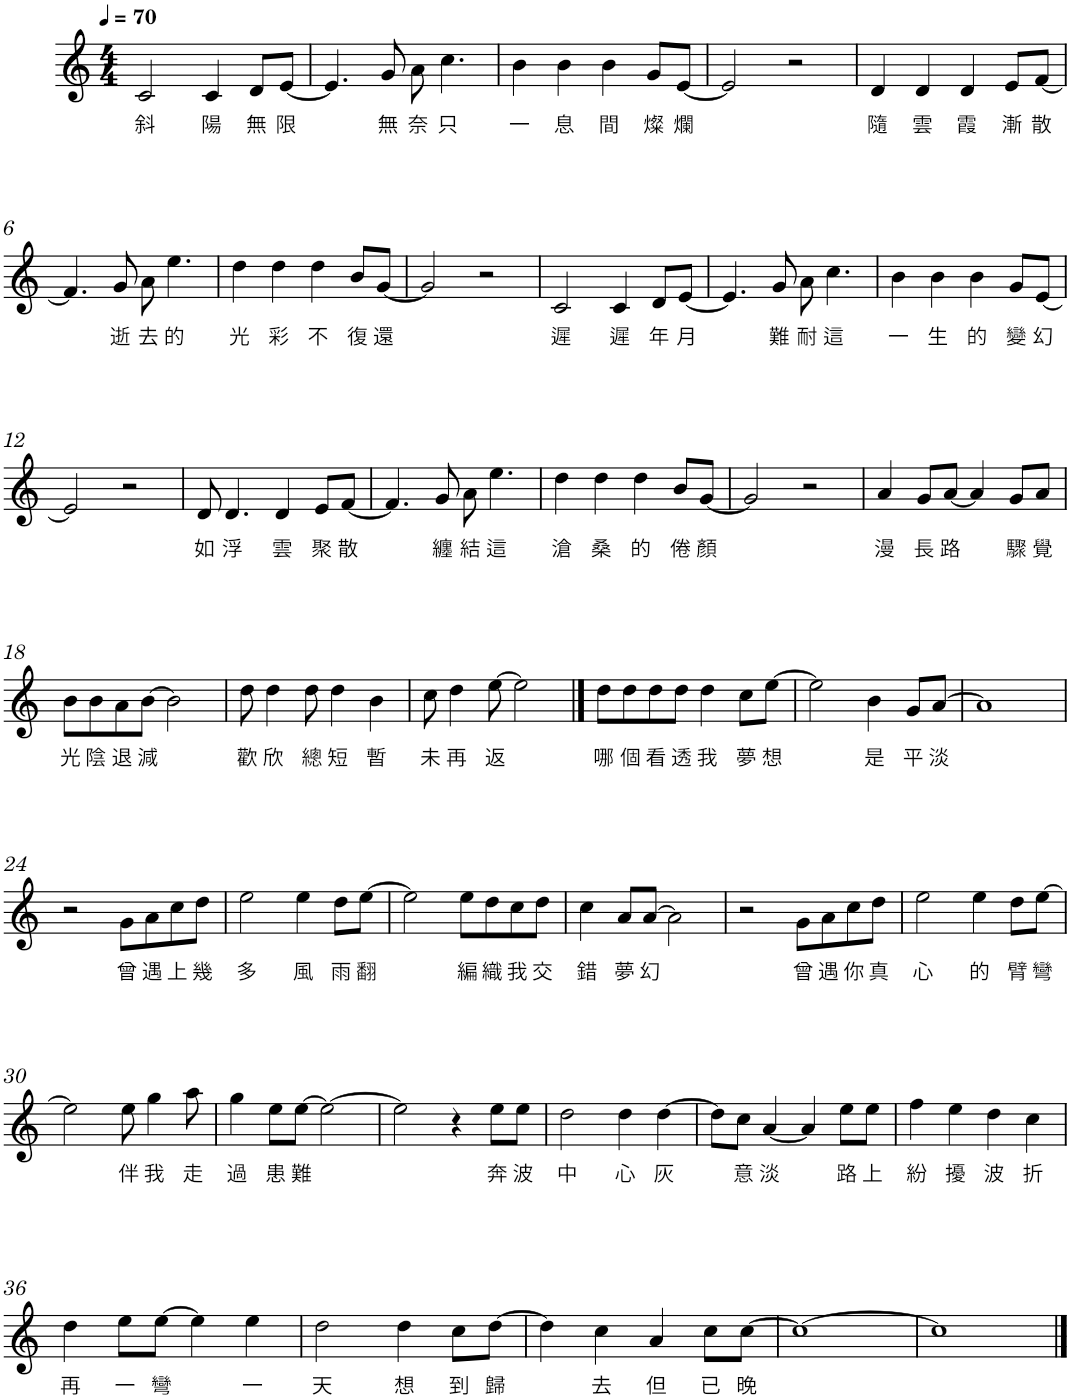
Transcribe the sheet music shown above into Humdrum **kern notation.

**kern	**text
*part1	*part1
*staff1	*staff1
*I"Piano	*
*I'Pno	*
*clefG2	*
*k[]	*
*M4/4	*
*MM70	*
=1	=1
!	!LO:LY:b
2c/	斜
!	!LO:LY:b
4c/	陽
!	!LO:LY:b
8d/L	無
!	!LO:LY:b
[8e/J	限
=2	=2
4.e/]	.
!	!LO:LY:b
8g/	無
!	!LO:LY:b
8a\	奈
!	!LO:LY:b
4.cc\	只
=3	=3
!	!LO:LY:b
4b\	一
!	!LO:LY:b
4b\	息
!	!LO:LY:b
4b\	間
!	!LO:LY:b
8g/L	燦
!	!LO:LY:b
[8e/J	爛
=4	=4
2e/]	.
2r	.
=5	=5
!	!LO:LY:b
4d/	隨
!	!LO:LY:b
4d/	雲
!	!LO:LY:b
4d/	霞
!	!LO:LY:b
8e/L	漸
!	!LO:LY:b
[8f/J	散
!!LO:LB:g=z
=6	=6
4.f/]	.
!	!LO:LY:b
8g/	逝
!	!LO:LY:b
8a\	去
!	!LO:LY:b
4.ee\	的
=7	=7
!	!LO:LY:b
4dd\	光
!	!LO:LY:b
4dd\	彩
!	!LO:LY:b
4dd\	不
!	!LO:LY:b
8b/L	復
!	!LO:LY:b
[8g/J	還
=8	=8
2g/]	.
2r	.
=9	=9
!	!LO:LY:b
2c/	遲
!	!LO:LY:b
4c/	遲
!	!LO:LY:b
8d/L	年
!	!LO:LY:b
[8e/J	月
=10	=10
4.e/]	.
!	!LO:LY:b
8g/	難
!	!LO:LY:b
8a\	耐
!	!LO:LY:b
4.cc\	這
=11	=11
!	!LO:LY:b
4b\	一
!	!LO:LY:b
4b\	生
!	!LO:LY:b
4b\	的
!	!LO:LY:b
8g/L	變
!	!LO:LY:b
[8e/J	幻
!!LO:LB:g=z
=12	=12
2e/]	.
2r	.
=13	=13
!	!LO:LY:b
8d/	如
!	!LO:LY:b
4.d/	浮
!	!LO:LY:b
4d/	雲
!	!LO:LY:b
8e/L	聚
!	!LO:LY:b
[8f/J	散
=14	=14
4.f/]	.
!	!LO:LY:b
8g/	纏
!	!LO:LY:b
8a\	結
!	!LO:LY:b
4.ee\	這
=15	=15
!	!LO:LY:b
4dd\	滄
!	!LO:LY:b
4dd\	桑
!	!LO:LY:b
4dd\	的
!	!LO:LY:b
8b/L	倦
!	!LO:LY:b
[8g/J	顏
=16	=16
2g/]	.
2r	.
=17	=17
!	!LO:LY:b
4a/	漫
!	!LO:LY:b
8g/L	長
!	!LO:LY:b
[8a/J	路
4a/]	.
!	!LO:LY:b
8g/L	驟
!	!LO:LY:b
8a/J	覺
!!LO:LB:g=z
=18	=18
!	!LO:LY:b
8b\L	光
!	!LO:LY:b
8b\	陰
!	!LO:LY:b
8a\	退
!	!LO:LY:b
[8b\J	減
2b\]	.
=19	=19
!	!LO:LY:b
8dd\	歡
!	!LO:LY:b
4dd\	欣
!	!LO:LY:b
8dd\	總
!	!LO:LY:b
4dd\	短
!	!LO:LY:b
4b\	暫
=20	=20
!	!LO:LY:b
8cc\	未
!	!LO:LY:b
4dd\	再
!	!LO:LY:b
[8ee\	返
2ee\]	.
==21	==21
!	!LO:LY:b
8dd\L	哪
!	!LO:LY:b
8dd\	個
!	!LO:LY:b
8dd\	看
!	!LO:LY:b
8dd\J	透
!	!LO:LY:b
4dd\	我
!	!LO:LY:b
8cc\L	夢
!	!LO:LY:b
[8ee\J	想
=22	=22
2ee\]	.
!	!LO:LY:b
4b\	是
!	!LO:LY:b
8g/L	平
!	!LO:LY:b
[8a/J	淡
=23	=23
1a]	.
!!LO:LB:g=z
=24	=24
2r	.
!	!LO:LY:b
8g\L	曾
!	!LO:LY:b
8a\	遇
!	!LO:LY:b
8cc\	上
!	!LO:LY:b
8dd\J	幾
=25	=25
!	!LO:LY:b
2ee\	多
!	!LO:LY:b
4ee\	風
!	!LO:LY:b
8dd\L	雨
!	!LO:LY:b
[8ee\J	翻
=26	=26
2ee\]	.
!	!LO:LY:b
8ee\L	編
!	!LO:LY:b
8dd\	織
!	!LO:LY:b
8cc\	我
!	!LO:LY:b
8dd\J	交
=27	=27
!	!LO:LY:b
4cc\	錯
!	!LO:LY:b
8a/L	夢
!	!LO:LY:b
[8a/J	幻
2a\]	.
=28	=28
2r	.
!	!LO:LY:b
8g\L	曾
!	!LO:LY:b
8a\	遇
!	!LO:LY:b
8cc\	你
!	!LO:LY:b
8dd\J	真
=29	=29
!	!LO:LY:b
2ee\	心
!	!LO:LY:b
4ee\	的
!	!LO:LY:b
8dd\L	臂
!	!LO:LY:b
[8ee\J	彎
!!LO:LB:g=z
=30	=30
2ee\]	.
!	!LO:LY:b
8ee\	伴
!	!LO:LY:b
4gg\	我
!	!LO:LY:b
8aa\	走
=31	=31
!	!LO:LY:b
4gg\	過
!	!LO:LY:b
8ee\L	患
!	!LO:LY:b
[8ee\J	難
2ee\_	.
=32	=32
2ee\]	.
4r	.
!	!LO:LY:b
8ee\L	奔
!	!LO:LY:b
8ee\J	波
=33	=33
!	!LO:LY:b
2dd\	中
!	!LO:LY:b
4dd\	心
!	!LO:LY:b
[4dd\	灰
=34	=34
8dd\L]	.
!	!LO:LY:b
8cc\J	意
!	!LO:LY:b
[4a/	淡
4a/]	.
!	!LO:LY:b
8ee\L	路
!	!LO:LY:b
8ee\J	上
=35	=35
!	!LO:LY:b
4ff\	紛
!	!LO:LY:b
4ee\	擾
!	!LO:LY:b
4dd\	波
!	!LO:LY:b
4cc\	折
!!LO:LB:g=z
=36	=36
!	!LO:LY:b
4dd\	再
!	!LO:LY:b
8ee\L	一
!	!LO:LY:b
[8ee\J	彎
4ee\]	.
!	!LO:LY:b
4ee\	一
=37	=37
!	!LO:LY:b
2dd\	天
!	!LO:LY:b
4dd\	想
!	!LO:LY:b
8cc\L	到
!	!LO:LY:b
[8dd\J	歸
=38	=38
4dd\]	.
!	!LO:LY:b
4cc\	去
!	!LO:LY:b
4a/	但
!	!LO:LY:b
8cc\L	已
!	!LO:LY:b
[8cc\J	晚
=39	=39
1cc_	.
=40	=40
1cc]	.
==	==
*-	*-
